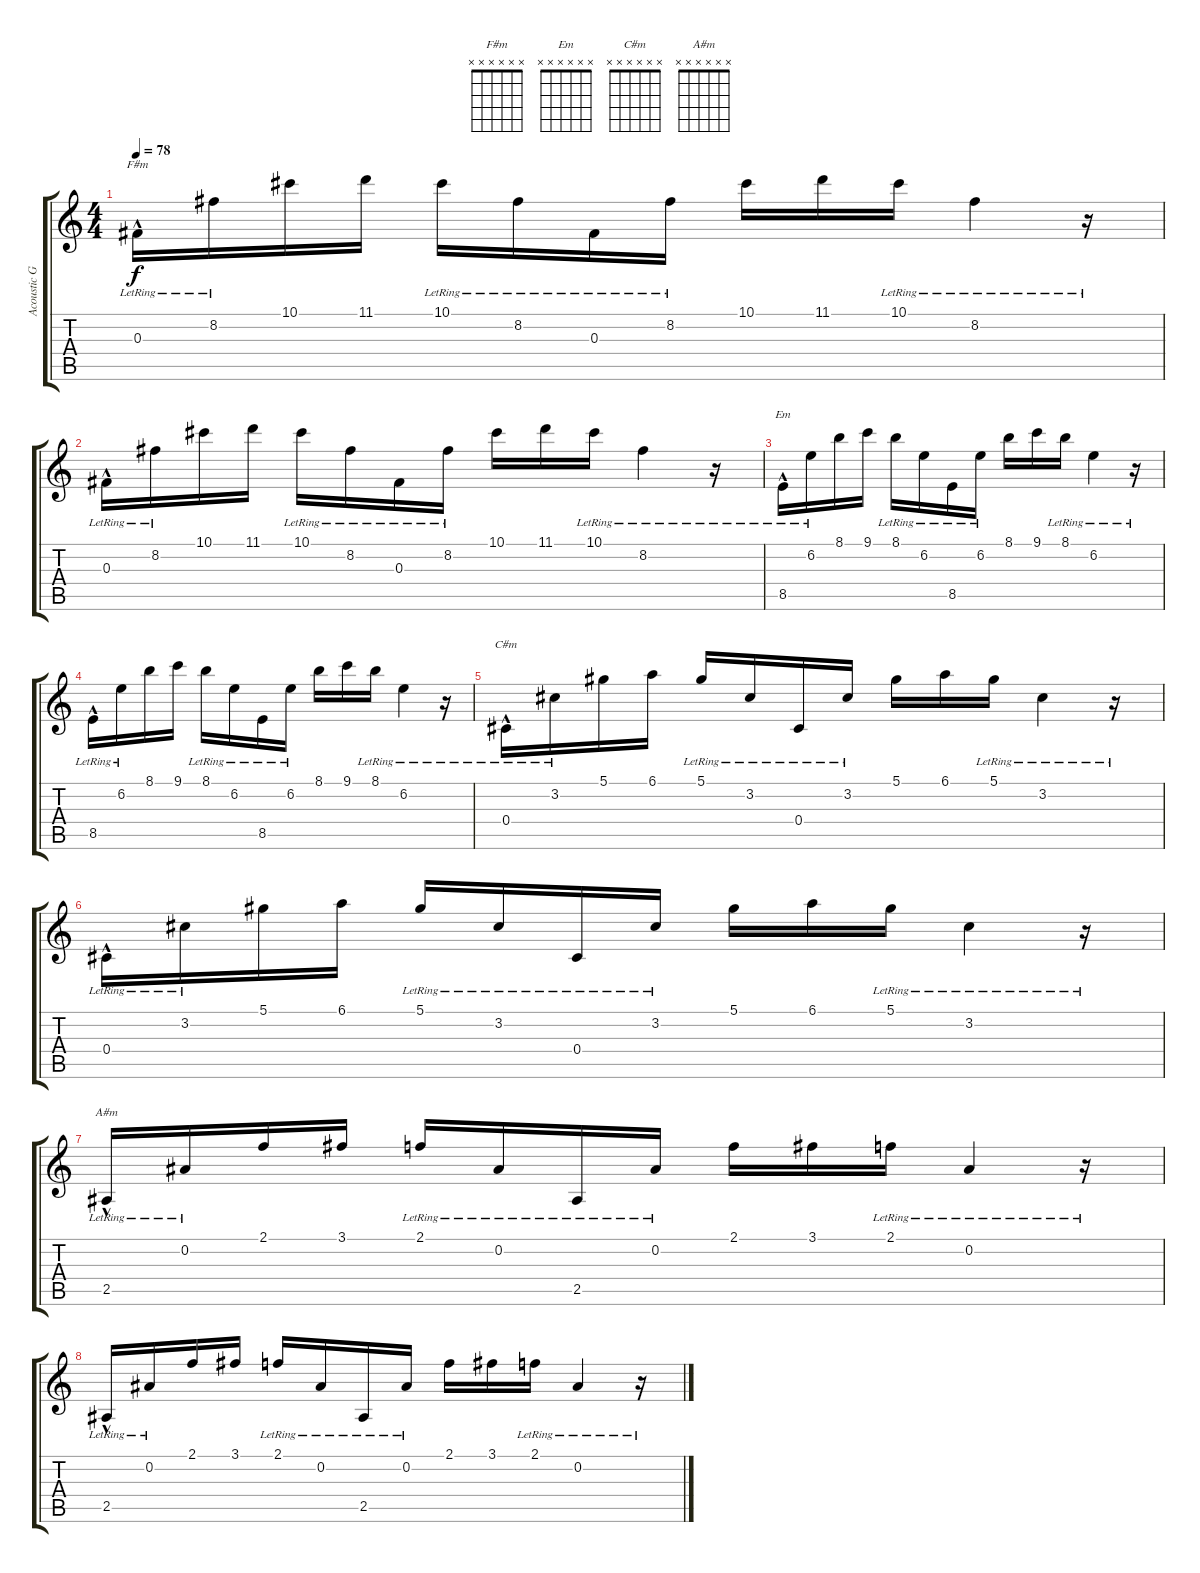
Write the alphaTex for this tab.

\track ("Acoustic Guitar - Timo Tolkki" "Acoustic G") {instrument acousticguitarsteel}
\staff {score tabs}
\tuning (Eb4 Bb3 Gb3 Db3 Ab2 Eb2) {hide}
\chord ("F#m" x x x x x x)
\chord ("Em" x x x x x x)
\chord ("C#m" x x x x x x)
\chord ("A#m" x x x x x x)
\ts (4 4)
\tempo 78
\clef g2
\ks c
0.3{hac lr}.16{ch "F#m" dy f} 8.2{lr}.16 10.1.16 11.1.16 10.1{lr}.16 8.2{lr}.16 0.3{lr}.16 8.2{lr}.16 10.1.16 11.1.16 10.1{lr}.16 8.2{lr}.4 r.16 |
0.3{hac lr}.16 8.2{lr}.16 10.1.16 11.1.16 10.1{lr}.16 8.2{lr}.16 0.3{lr}.16 8.2{lr}.16 10.1.16 11.1.16 10.1{lr}.16 8.2{lr}.4 r.16 |
8.5{hac lr}.16{ch "Em"} 6.2{lr}.16 8.1.16 9.1.16 8.1{lr}.16 6.2{lr}.16 8.5{lr}.16 6.2{lr}.16 8.1.16 9.1.16 8.1{lr}.16 6.2{lr}.4 r.16 |
8.5{hac lr}.16 6.2{lr}.16 8.1.16 9.1.16 8.1{lr}.16 6.2{lr}.16 8.5{lr}.16 6.2{lr}.16 8.1.16 9.1.16 8.1{lr}.16 6.2{lr}.4 r.16 |
0.4{hac lr}.16{ch "C#m"} 3.2{lr}.16 5.1.16 6.1.16 5.1{lr}.16 3.2{lr}.16 0.4{lr}.16 3.2{lr}.16 5.1.16 6.1.16 5.1{lr}.16 3.2{lr}.4 r.16 |
0.4{hac lr}.16 3.2{lr}.16 5.1.16 6.1.16 5.1{lr}.16 3.2{lr}.16 0.4{lr}.16 3.2{lr}.16 5.1.16 6.1.16 5.1{lr}.16 3.2{lr}.4 r.16 |
2.5{hac lr}.16{ch "A#m"} 0.2{lr}.16 2.1.16 3.1.16 2.1{lr}.16 0.2{lr}.16 2.5{lr}.16 0.2{lr}.16 2.1.16 3.1.16 2.1{lr}.16 0.2{lr}.4 r.16 |
2.5{hac lr}.16 0.2{lr}.16 2.1.16 3.1.16 2.1{lr}.16 0.2{lr}.16 2.5{lr}.16 0.2{lr}.16 2.1.16 3.1.16 2.1{lr}.16 0.2{lr}.4 r.16
